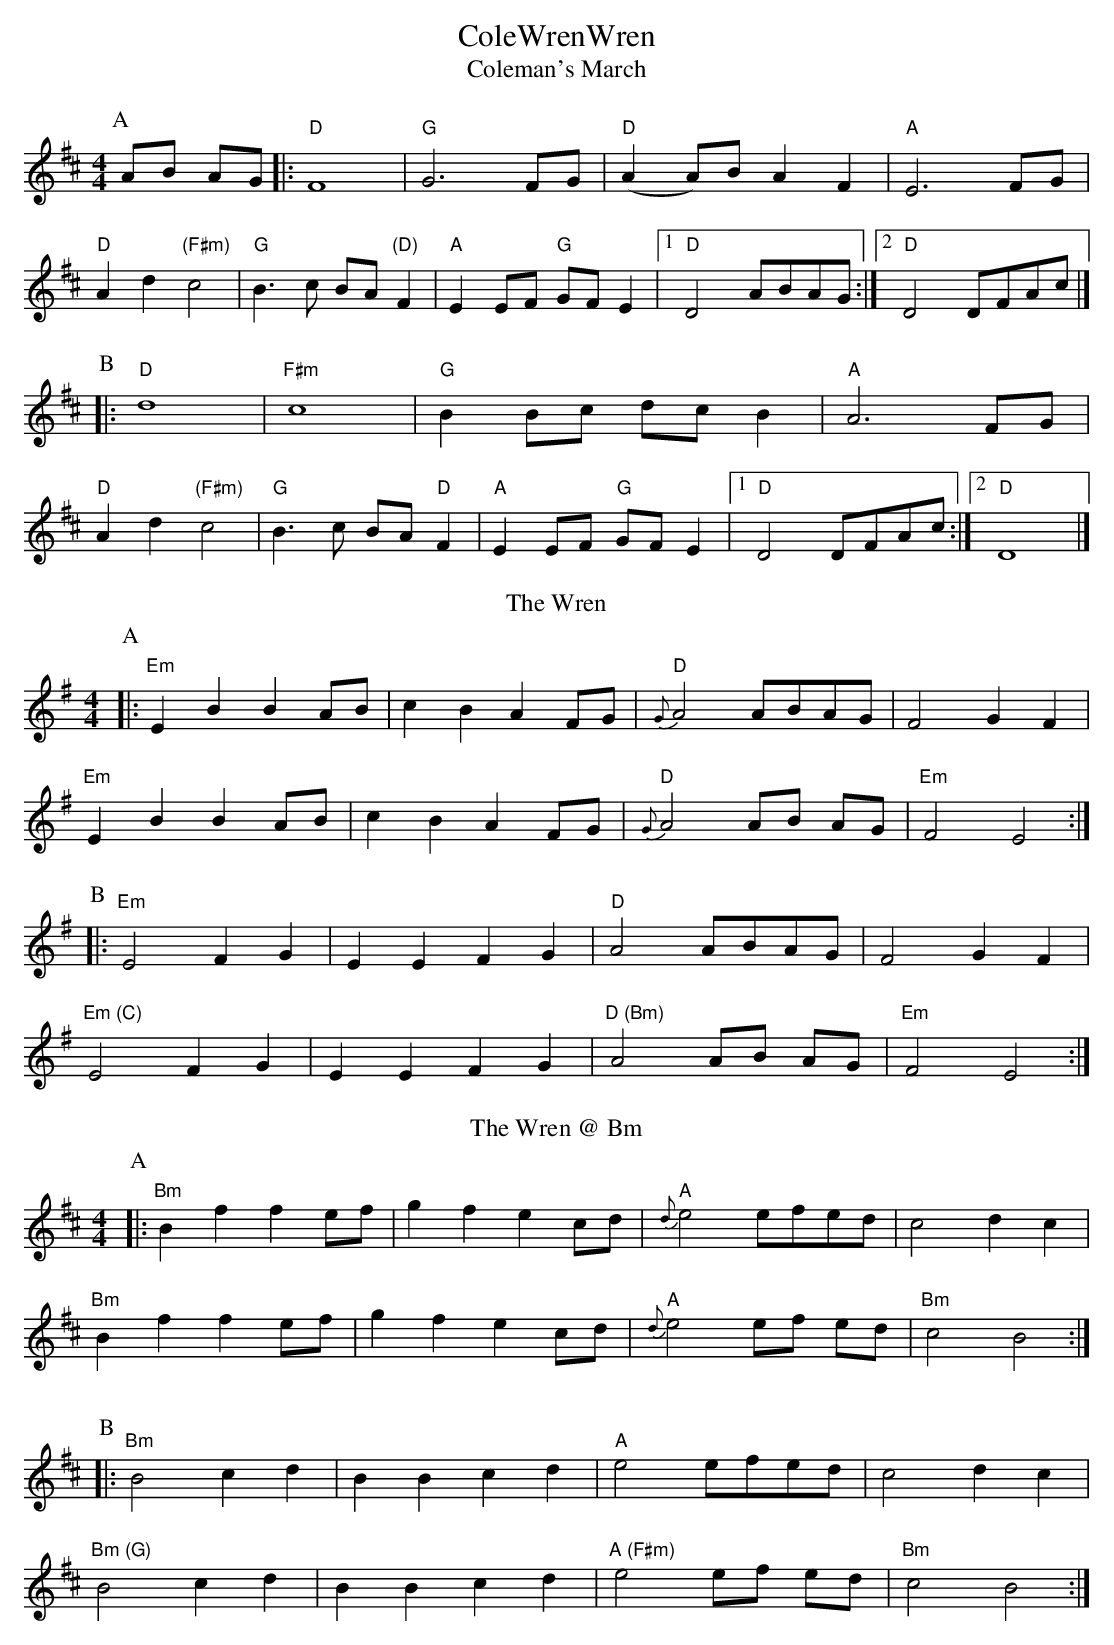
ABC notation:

X:1
T:ColeWrenWren
T:
T:Coleman's March
M:4/4
K:Dmaj
P:A
AB AG|: "D"F8 | "G"G6FG | "D" (A2 A)B A2 F2 | "A"E6FG |
"D"A2d2 "(F#m)"c4 | "G"B3 c BA "(D)"F2 |"A" E2EF "G"GFE2 |1 "D"D4 ABAG :|2 "D"D4 DFAc |]
P:B
|: "D"d8 |"F#m"c8 | "G"B2Bc dcB2 | "A"A6FG |
"D"A2d2 "(F#m)"c4 | "G"B3 c BA "D"F2 | "A"E2EF "G"GFE2 |1"D" D4 DFAc :|2 "D" D8 |]
T:The Wren
M:4/4
L:1/8
K:Emin
P:A
|:"Em"E2B2B2AB|c2 B2 A2 FG|"D"{G}A4 ABAG| F4 G2F2|
"Em"E2B2B2AB|c2 B2 A2 FG|"D"{G}A4 AB AG|"Em" F4 E4:|
P:B
|:"Em"E4 F2 G2|E2E2 F2 G2|"D"A4 ABAG|F4 G2 F2|
"Em (C)"E4 F2 G2|E2E2 F2G2|"D (Bm)"A4 AB AG|"Em"F4 E4:|
T:The Wren @ Bm
M:4/4
L:1/8
K:Bmin
P:A
|:"Bm"B2f2f2ef|g2 f2 e2 cd|"A"{d}e4 efed| c4 d2c2|
"Bm"B2f2f2ef|g2 f2 e2 cd|"A"{d}e4 ef ed|"Bm" c4 B4:|
P:B
|:"Bm"B4 c2 d2|B2B2 c2 d2|"A"e4 efed|c4 d2 c2|
"Bm (G)"B4 c2 d2|B2B2 c2d2|"A (F#m)"e4 ef ed|"Bm"c4 B4:|
